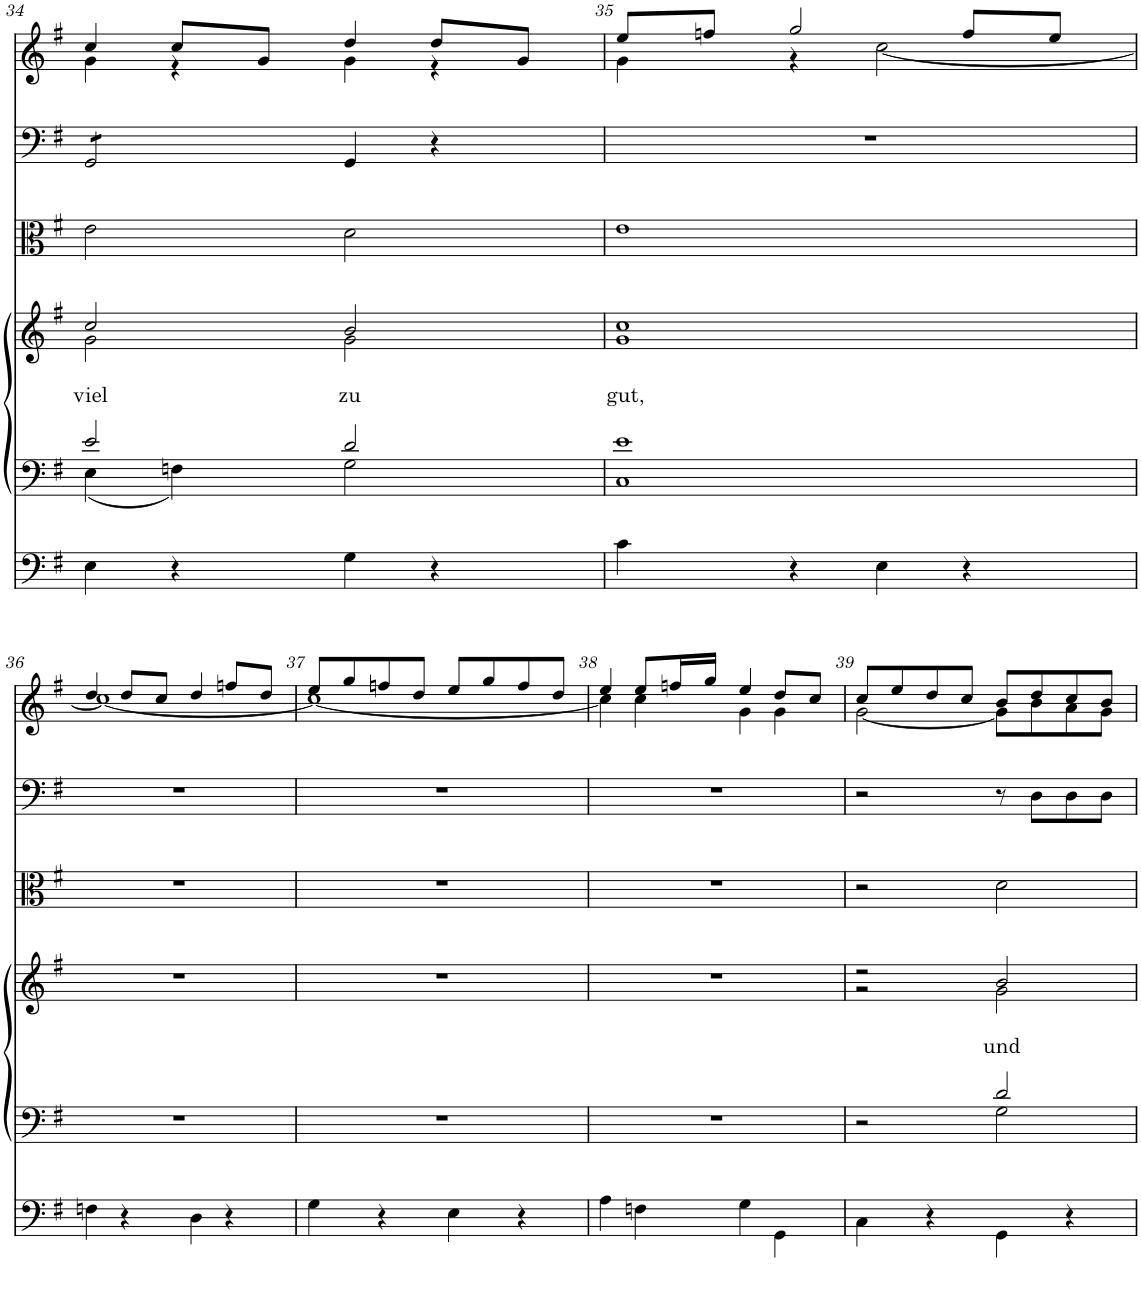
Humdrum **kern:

**kern	**kern	**kern	**kern	**text	**kern	**kern	**kern	**kern	**kern	**kern	**kern	**kern	**kern	**kern
*part14	*part13	*part12	*part11	*part11	*part10	*part9	*part8	*part7	*part6	*part5	*part4	*part3	*part2	*part1
*staff14	*staff13	*staff12	*staff11	*staff11	*staff10	*staff9	*staff8	*staff7	*staff6	*staff5	*staff4	*staff3	*staff2	*staff1
*I"Contrabass	*I"Violoncello	*I"Tenor/Bass	*I"Soprano/Alto	*	*I"Soprano	*I"Viola	*I"Violin	*I"Violin	*I"Oboe	*I"Oboe	*I"Flute	*I"Flute	*I"Timpani	*I"Horn in F
*I'Cb.	*I'Vc	*	*	*	*I'S.	*I'Vla	*I'Vln.	*I'Vln.	*I'Ob.	*I'Ob.	*I'Fl.	*I'Fl.	*I'Timp	*I'Hn
!!LO:PB:g=z
*clefFv4	*clefF4	*clefF4	*clefG2	*	*clefG2	*clefC3	*clefG2	*clefG2	*clefG2	*clefG2	*clefG2	*clefG2	*clefF4	*clefG2
*ITrd7c12	*	*	*	*	*	*	*	*	*	*	*	*	*	*ITrd4c7
*k[f#]	*k[f#]	*k[f#]	*k[f#]	*	*k[f#]	*k[f#]	*k[f#]	*k[f#]	*k[f#]	*k[f#]	*k[f#]	*k[f#]	*k[f#]	*k[f#]
*M4/4	*M4/4	*M4/4	*M4/4	*	*M4/4	*M4/4	*M4/4	*M4/4	*M4/4	*M4/4	*M4/4	*M4/4	*M4/4	*M4/4
*met(c)	*met(c)	*met(c)	*met(c)	*	*met(c)	*met(c)	*met(c)	*met(c)	*met(c)	*met(c)	*met(c)	*met(c)	*met(c)	*met(c)
=34	=34	=34	=34	=34	=34	=34	=34	=34	=34	=34	=34	=34	=34	=34
*	*	*^	*	*	*	*	*	*	*	*	*	*	*	*
!	!	!	!	!	!LO:LY:b	!	!	!	!	!	!	!	!	!	!
*	*	*	*	*^	*	*	*	*^	*	*	*	*	*	*	*^
*	*	*	*	*	*	*	*	*	*	*	*	*	*	*	*	*tremolo	*	*
4EE	4E\	2e/	(4E\	2cc/	2g\	viel	2cc	2e\	1r	2g	2cc	2cc	2cc	2cc	2cc	8GG/L	4cc/	4g\
.	.	.	.	.	.	.	.	.	.	.	.	.	.	.	.	8GG/	.	.
4r	4r	.	4Fn\)	.	.	.	.	.	.	.	.	.	.	.	.	8GG/	8cc/L	4r
.	.	.	.	.	.	.	.	.	.	.	.	.	.	.	.	8GG/J	8g/J	.
*	*	*	*	*	*	*	*	*	*	*	*	*	*	*	*	*Xtremolo	*	*
!	!	!	!	!	!	!LO:LY:b	!	!	!	!	!	!	!	!	!	!	!	!
4GG	4G\	2d/	2G\	2b/	2g\	zu	2b	2d\	.	2g	2b	2b	2b	2b	2b	4GG/	4dd/	4g\
4r	4r	.	.	.	.	.	.	.	.	.	.	.	.	.	.	4r	8dd/L	4r
.	.	.	.	.	.	.	.	.	.	.	.	.	.	.	.	.	8g/J	.
=35	=35	=35	=35	=35	=35	=35	=35	=35	=35	=35	=35	=35	=35	=35	=35	=35	=35	=35
!	!	!	!	!	!	!LO:LY:b	!	!	!	!	!	!	!	!	!	!	!	!
4C	4c\	1e	1C	1cc	1g	gut,	1cc	1e	1r	1g	1cc	1cc	1cc	1cc	1cc	1r	8ee/L	4g\
.	.	.	.	.	.	.	.	.	.	.	.	.	.	.	.	.	8ffn/J	.
4r	4r	.	.	.	.	.	.	.	.	.	.	.	.	.	.	.	2gg/	4r
4EE	4E\	.	.	.	.	.	.	.	.	.	.	.	.	.	.	.	.	[2cc\
4r	4r	.	.	.	.	.	.	.	.	.	.	.	.	.	.	.	8ff/L	.
.	.	.	.	.	.	.	.	.	.	.	.	.	.	.	.	.	8ee/J	.
*	*	*v	*v	*	*	*	*	*	*v	*v	*	*	*	*	*	*	*	*
*	*	*	*v	*v	*	*	*	*	*	*	*	*	*	*	*	*
!!LO:LB:g=z	!!
=36	=36	=36	=36	=36	=36	=36	=36	=36	=36	=36	=36	=36	=36	=36	=36
4FFn	4Fn\	1r	1r	.	1r	1r	1r	1r	1r	1r	1r	1r	1r	4dd/	1cc_
4r	4r	.	.	.	.	.	.	.	.	.	.	.	.	8dd/L	.
.	.	.	.	.	.	.	.	.	.	.	.	.	.	8cc/J	.
4DD	4D\	.	.	.	.	.	.	.	.	.	.	.	.	4dd/	.
4r	4r	.	.	.	.	.	.	.	.	.	.	.	.	8ffn/L	.
.	.	.	.	.	.	.	.	.	.	.	.	.	.	8dd/J	.
=37	=37	=37	=37	=37	=37	=37	=37	=37	=37	=37	=37	=37	=37	=37	=37
4GG	4G\	1r	1r	.	1r	1r	1r	1r	1r	1r	1r	1r	1r	8ee/L	1cc_
.	.	.	.	.	.	.	.	.	.	.	.	.	.	8gg/	.
4r	4r	.	.	.	.	.	.	.	.	.	.	.	.	8ffn/	.
.	.	.	.	.	.	.	.	.	.	.	.	.	.	8dd/J	.
4EE	4E\	.	.	.	.	.	.	.	.	.	.	.	.	8ee/L	.
.	.	.	.	.	.	.	.	.	.	.	.	.	.	8gg/	.
4r	4r	.	.	.	.	.	.	.	.	.	.	.	.	8ff/	.
.	.	.	.	.	.	.	.	.	.	.	.	.	.	8dd/J	.
=38	=38	=38	=38	=38	=38	=38	=38	=38	=38	=38	=38	=38	=38	=38	=38
4AA	4A\	1r	1r	.	1r	1r	1r	1r	1r	1r	1r	1r	1r	4ee/	4cc\]
4FFn	4Fn\	.	.	.	.	.	.	.	.	.	.	.	.	8ee/L	4cc\
.	.	.	.	.	.	.	.	.	.	.	.	.	.	16ffn/L	.
.	.	.	.	.	.	.	.	.	.	.	.	.	.	16gg/JJ	.
4GG	4G\	.	.	.	.	.	.	.	.	.	.	.	.	4ee/	4g\
4GGG	4GG\	.	.	.	.	.	.	.	.	.	.	.	.	8dd/L	4g\
.	.	.	.	.	.	.	.	.	.	.	.	.	.	8cc/J	.
=39	=39	=39	=39	=39	=39	=39	=39	=39	=39	=39	=39	=39	=39	=39	=39
*	*	*^	*^	*	*	*	*^	*	*	*	*	*	*	*	*
4CC	4C\	2r	2ryy	2r	2r	.	2r	2r	1r	2r	2r	2r	2r	2r	2r	2r	8cc/L	[2g\
.	.	.	.	.	.	.	.	.	.	.	.	.	.	.	.	.	8ee/	.
4r	4r	.	.	.	.	.	.	.	.	.	.	.	.	.	.	.	8dd/	.
.	.	.	.	.	.	.	.	.	.	.	.	.	.	.	.	.	8cc/J	.
!	!	!	!	!	!	!LO:LY:b	!	!	!	!	!	!	!	!	!	!	!	!
4GGG	4GG\	2d/	2G\	2b/	2g\	und	2b	2d\	.	2g	2b	2b	2b	2b	2b	8r	8b/L	8g\L]
.	.	.	.	.	.	.	.	.	.	.	.	.	.	.	.	8D\L	8dd/	8b\
4r	4r	.	.	.	.	.	.	.	.	.	.	.	.	.	.	8D\	8cc/	8a\
.	.	.	.	.	.	.	.	.	.	.	.	.	.	.	.	8D\J	8b/J	8g\J
*	*	*v	*v	*	*	*	*	*	*v	*v	*	*	*	*	*	*	*v	*v
*	*	*	*v	*v	*	*	*	*	*	*	*	*	*	*	*
=	=	=	=	=	=	=	=	=	=	=	=	=	=	=
*-	*-	*-	*-	*-	*-	*-	*-	*-	*-	*-	*-	*-	*-	*-
